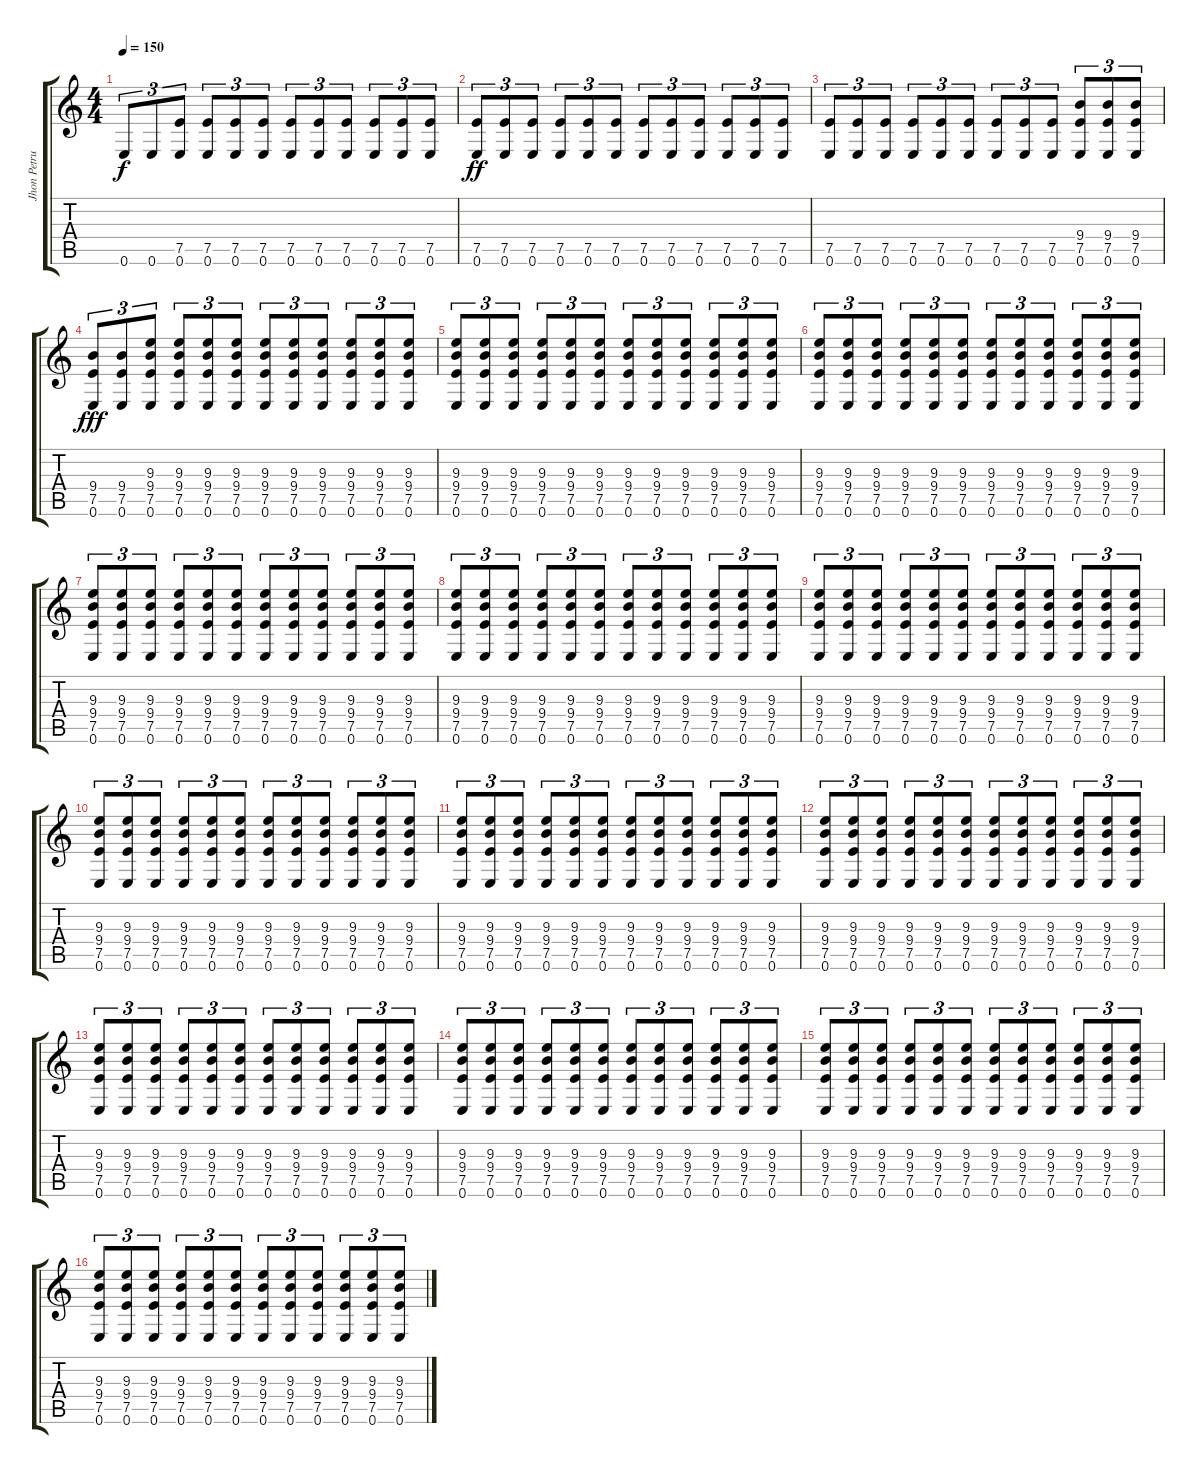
\track ("Jhon Petrucci" "Jhon Petru") {instrument distortionguitar}
\staff {score tabs}
\tuning (E4 B3 G3 D3 A2 E2) {hide}
\ts (4 4)
\tempo 150
\clef g2
\ks c
0.6.8{tu (3 2) dy f} 0.6.8{tu (3 2)} (7.5 0.6).8{tu (3 2)} (7.5 0.6).8{tu (3 2)} (7.5 0.6).8{tu (3 2)} (7.5 0.6).8{tu (3 2)} (7.5 0.6).8{tu (3 2)} (7.5 0.6).8{tu (3 2)} (7.5 0.6).8{tu (3 2)} (7.5 0.6).8{tu (3 2)} (7.5 0.6).8{tu (3 2)} (7.5 0.6).8{tu (3 2)} |
(7.5 0.6).8{tu (3 2) dy ff} (7.5 0.6).8{tu (3 2)} (7.5 0.6).8{tu (3 2)} (7.5 0.6).8{tu (3 2)} (7.5 0.6).8{tu (3 2)} (7.5 0.6).8{tu (3 2)} (7.5 0.6).8{tu (3 2)} (7.5 0.6).8{tu (3 2)} (7.5 0.6).8{tu (3 2)} (7.5 0.6).8{tu (3 2)} (7.5 0.6).8{tu (3 2)} (7.5 0.6).8{tu (3 2)} |
(7.5 0.6).8{tu (3 2)} (7.5 0.6).8{tu (3 2)} (7.5 0.6).8{tu (3 2)} (7.5 0.6).8{tu (3 2)} (7.5 0.6).8{tu (3 2)} (7.5 0.6).8{tu (3 2)} (7.5 0.6).8{tu (3 2)} (7.5 0.6).8{tu (3 2)} (7.5 0.6).8{tu (3 2)} (9.4 7.5 0.6).8{tu (3 2)} (9.4 7.5 0.6).8{tu (3 2)} (9.4 7.5 0.6).8{tu (3 2)} |
(9.4 7.5 0.6).8{tu (3 2) dy fff} (9.4 7.5 0.6).8{tu (3 2)} (9.3 9.4 7.5 0.6).8{tu (3 2)} (9.3 9.4 7.5 0.6).8{tu (3 2)} (9.3 9.4 7.5 0.6).8{tu (3 2)} (9.3 9.4 7.5 0.6).8{tu (3 2)} (9.3 9.4 7.5 0.6).8{tu (3 2)} (9.3 9.4 7.5 0.6).8{tu (3 2)} (9.3 9.4 7.5 0.6).8{tu (3 2)} (9.3 9.4 7.5 0.6).8{tu (3 2)} (9.3 9.4 7.5 0.6).8{tu (3 2)} (9.3 9.4 7.5 0.6).8{tu (3 2)} |
(9.3 9.4 7.5 0.6).8{tu (3 2)} (9.3 9.4 7.5 0.6).8{tu (3 2)} (9.3 9.4 7.5 0.6).8{tu (3 2)} (9.3 9.4 7.5 0.6).8{tu (3 2)} (9.3 9.4 7.5 0.6).8{tu (3 2)} (9.3 9.4 7.5 0.6).8{tu (3 2)} (9.3 9.4 7.5 0.6).8{tu (3 2)} (9.3 9.4 7.5 0.6).8{tu (3 2)} (9.3 9.4 7.5 0.6).8{tu (3 2)} (9.3 9.4 7.5 0.6).8{tu (3 2)} (9.3 9.4 7.5 0.6).8{tu (3 2)} (9.3 9.4 7.5 0.6).8{tu (3 2)} |
(9.3 9.4 7.5 0.6).8{tu (3 2)} (9.3 9.4 7.5 0.6).8{tu (3 2)} (9.3 9.4 7.5 0.6).8{tu (3 2)} (9.3 9.4 7.5 0.6).8{tu (3 2)} (9.3 9.4 7.5 0.6).8{tu (3 2)} (9.3 9.4 7.5 0.6).8{tu (3 2)} (9.3 9.4 7.5 0.6).8{tu (3 2)} (9.3 9.4 7.5 0.6).8{tu (3 2)} (9.3 9.4 7.5 0.6).8{tu (3 2)} (9.3 9.4 7.5 0.6).8{tu (3 2)} (9.3 9.4 7.5 0.6).8{tu (3 2)} (9.3 9.4 7.5 0.6).8{tu (3 2)} |
(9.3 9.4 7.5 0.6).8{tu (3 2)} (9.3 9.4 7.5 0.6).8{tu (3 2)} (9.3 9.4 7.5 0.6).8{tu (3 2)} (9.3 9.4 7.5 0.6).8{tu (3 2)} (9.3 9.4 7.5 0.6).8{tu (3 2)} (9.3 9.4 7.5 0.6).8{tu (3 2)} (9.3 9.4 7.5 0.6).8{tu (3 2)} (9.3 9.4 7.5 0.6).8{tu (3 2)} (9.3 9.4 7.5 0.6).8{tu (3 2)} (9.3 9.4 7.5 0.6).8{tu (3 2)} (9.3 9.4 7.5 0.6).8{tu (3 2)} (9.3 9.4 7.5 0.6).8{tu (3 2)} |
(9.3 9.4 7.5 0.6).8{tu (3 2)} (9.3 9.4 7.5 0.6).8{tu (3 2)} (9.3 9.4 7.5 0.6).8{tu (3 2)} (9.3 9.4 7.5 0.6).8{tu (3 2)} (9.3 9.4 7.5 0.6).8{tu (3 2)} (9.3 9.4 7.5 0.6).8{tu (3 2)} (9.3 9.4 7.5 0.6).8{tu (3 2)} (9.3 9.4 7.5 0.6).8{tu (3 2)} (9.3 9.4 7.5 0.6).8{tu (3 2)} (9.3 9.4 7.5 0.6).8{tu (3 2)} (9.3 9.4 7.5 0.6).8{tu (3 2)} (9.3 9.4 7.5 0.6).8{tu (3 2)} |
(9.3 9.4 7.5 0.6).8{tu (3 2)} (9.3 9.4 7.5 0.6).8{tu (3 2)} (9.3 9.4 7.5 0.6).8{tu (3 2)} (9.3 9.4 7.5 0.6).8{tu (3 2)} (9.3 9.4 7.5 0.6).8{tu (3 2)} (9.3 9.4 7.5 0.6).8{tu (3 2)} (9.3 9.4 7.5 0.6).8{tu (3 2)} (9.3 9.4 7.5 0.6).8{tu (3 2)} (9.3 9.4 7.5 0.6).8{tu (3 2)} (9.3 9.4 7.5 0.6).8{tu (3 2)} (9.3 9.4 7.5 0.6).8{tu (3 2)} (9.3 9.4 7.5 0.6).8{tu (3 2)} |
(9.3 9.4 7.5 0.6).8{tu (3 2)} (9.3 9.4 7.5 0.6).8{tu (3 2)} (9.3 9.4 7.5 0.6).8{tu (3 2)} (9.3 9.4 7.5 0.6).8{tu (3 2)} (9.3 9.4 7.5 0.6).8{tu (3 2)} (9.3 9.4 7.5 0.6).8{tu (3 2)} (9.3 9.4 7.5 0.6).8{tu (3 2)} (9.3 9.4 7.5 0.6).8{tu (3 2)} (9.3 9.4 7.5 0.6).8{tu (3 2)} (9.3 9.4 7.5 0.6).8{tu (3 2)} (9.3 9.4 7.5 0.6).8{tu (3 2)} (9.3 9.4 7.5 0.6).8{tu (3 2)} |
(9.3 9.4 7.5 0.6).8{tu (3 2)} (9.3 9.4 7.5 0.6).8{tu (3 2)} (9.3 9.4 7.5 0.6).8{tu (3 2)} (9.3 9.4 7.5 0.6).8{tu (3 2)} (9.3 9.4 7.5 0.6).8{tu (3 2)} (9.3 9.4 7.5 0.6).8{tu (3 2)} (9.3 9.4 7.5 0.6).8{tu (3 2)} (9.3 9.4 7.5 0.6).8{tu (3 2)} (9.3 9.4 7.5 0.6).8{tu (3 2)} (9.3 9.4 7.5 0.6).8{tu (3 2)} (9.3 9.4 7.5 0.6).8{tu (3 2)} (9.3 9.4 7.5 0.6).8{tu (3 2)} |
(9.3 9.4 7.5 0.6).8{tu (3 2)} (9.3 9.4 7.5 0.6).8{tu (3 2)} (9.3 9.4 7.5 0.6).8{tu (3 2)} (9.3 9.4 7.5 0.6).8{tu (3 2)} (9.3 9.4 7.5 0.6).8{tu (3 2)} (9.3 9.4 7.5 0.6).8{tu (3 2)} (9.3 9.4 7.5 0.6).8{tu (3 2)} (9.3 9.4 7.5 0.6).8{tu (3 2)} (9.3 9.4 7.5 0.6).8{tu (3 2)} (9.3 9.4 7.5 0.6).8{tu (3 2)} (9.3 9.4 7.5 0.6).8{tu (3 2)} (9.3 9.4 7.5 0.6).8{tu (3 2)} |
(9.3 9.4 7.5 0.6).8{tu (3 2)} (9.3 9.4 7.5 0.6).8{tu (3 2)} (9.3 9.4 7.5 0.6).8{tu (3 2)} (9.3 9.4 7.5 0.6).8{tu (3 2)} (9.3 9.4 7.5 0.6).8{tu (3 2)} (9.3 9.4 7.5 0.6).8{tu (3 2)} (9.3 9.4 7.5 0.6).8{tu (3 2)} (9.3 9.4 7.5 0.6).8{tu (3 2)} (9.3 9.4 7.5 0.6).8{tu (3 2)} (9.3 9.4 7.5 0.6).8{tu (3 2)} (9.3 9.4 7.5 0.6).8{tu (3 2)} (9.3 9.4 7.5 0.6).8{tu (3 2)} |
(9.3 9.4 7.5 0.6).8{tu (3 2)} (9.3 9.4 7.5 0.6).8{tu (3 2)} (9.3 9.4 7.5 0.6).8{tu (3 2)} (9.3 9.4 7.5 0.6).8{tu (3 2)} (9.3 9.4 7.5 0.6).8{tu (3 2)} (9.3 9.4 7.5 0.6).8{tu (3 2)} (9.3 9.4 7.5 0.6).8{tu (3 2)} (9.3 9.4 7.5 0.6).8{tu (3 2)} (9.3 9.4 7.5 0.6).8{tu (3 2)} (9.3 9.4 7.5 0.6).8{tu (3 2)} (9.3 9.4 7.5 0.6).8{tu (3 2)} (9.3 9.4 7.5 0.6).8{tu (3 2)} |
(9.3 9.4 7.5 0.6).8{tu (3 2)} (9.3 9.4 7.5 0.6).8{tu (3 2)} (9.3 9.4 7.5 0.6).8{tu (3 2)} (9.3 9.4 7.5 0.6).8{tu (3 2)} (9.3 9.4 7.5 0.6).8{tu (3 2)} (9.3 9.4 7.5 0.6).8{tu (3 2)} (9.3 9.4 7.5 0.6).8{tu (3 2)} (9.3 9.4 7.5 0.6).8{tu (3 2)} (9.3 9.4 7.5 0.6).8{tu (3 2)} (9.3 9.4 7.5 0.6).8{tu (3 2)} (9.3 9.4 7.5 0.6).8{tu (3 2)} (9.3 9.4 7.5 0.6).8{tu (3 2)} |
(9.3 9.4 7.5 0.6).8{tu (3 2)} (9.3 9.4 7.5 0.6).8{tu (3 2)} (9.3 9.4 7.5 0.6).8{tu (3 2)} (9.3 9.4 7.5 0.6).8{tu (3 2)} (9.3 9.4 7.5 0.6).8{tu (3 2)} (9.3 9.4 7.5 0.6).8{tu (3 2)} (9.3 9.4 7.5 0.6).8{tu (3 2)} (9.3 9.4 7.5 0.6).8{tu (3 2)} (9.3 9.4 7.5 0.6).8{tu (3 2)} (9.3 9.4 7.5 0.6).8{tu (3 2)} (9.3 9.4 7.5 0.6).8{tu (3 2)} (9.3 9.4 7.5 0.6).8{tu (3 2)}
